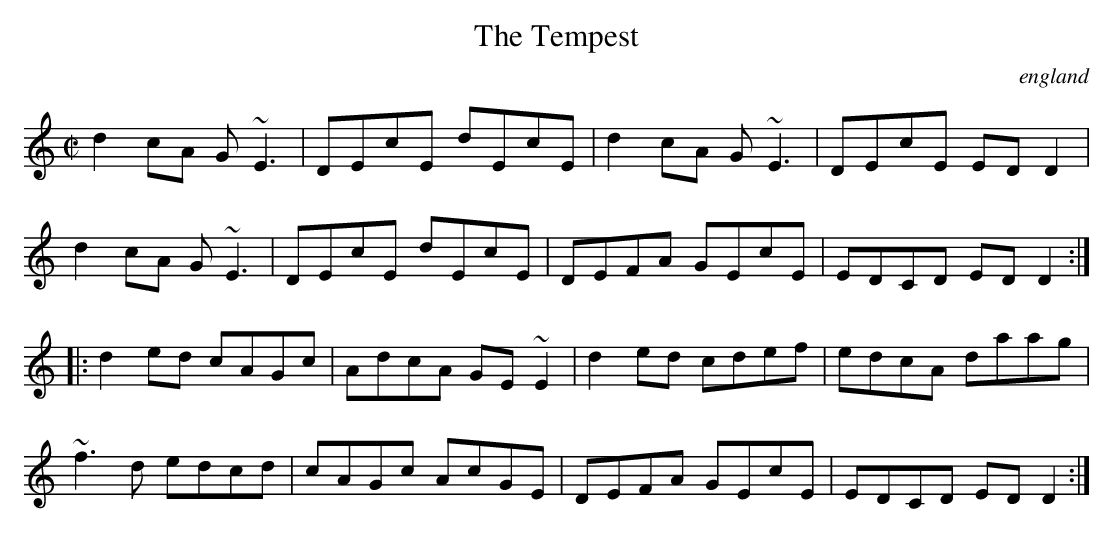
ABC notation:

X:1
T:Tempest, The
O:england
M:C|
L:1/8
K:Ddor
d2cA G~E3|DEcE dEcE|d2cA G~E3|DEcE EDD2|
d2cA G~E3|DEcE dEcE|DEFA GEcE|EDCD EDD2:|
|:d2ed cAGc|AdcA GE~E2|d2ed cdef|edcA daag|
~f3d edcd|cAGc AcGE|DEFA GEcE|EDCD EDD2:|
